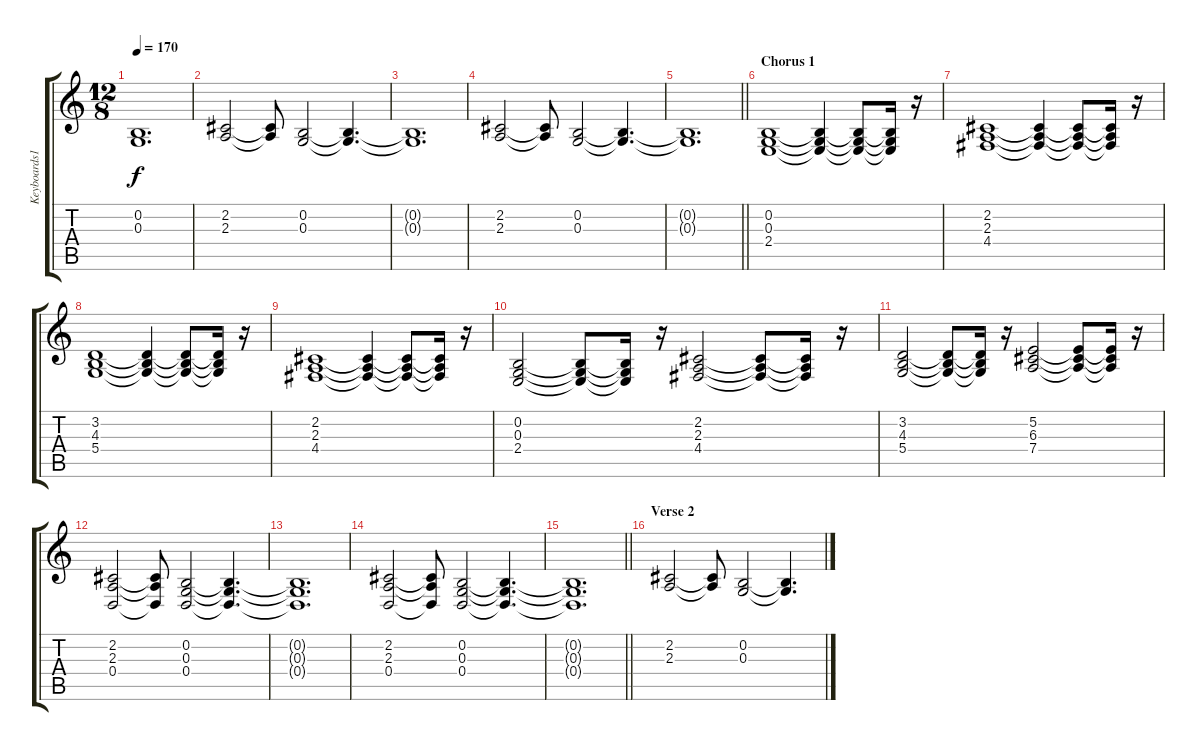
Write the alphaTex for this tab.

\track ("Keyboards1" "Keyboards1") {instrument lead8bassandlead}
\staff {score tabs}
\tuning (E4 B3 G3 D3 A2 E2) {hide}
\ts (12 8)
\tempo 170
\clef g2
\ks c
(0.2{t} 0.3{t}).1{d dy f} |
(2.2 2.3).2 (2.2{t} 2.3{t}).8 (0.2 0.3).2 (0.2{t} 0.3{t}).4{d} |
(0.2{t} 0.3{t}).1{d} |
(2.2 2.3).2 (2.2{t} 2.3{t}).8 (0.2 0.3).2 (0.2{t} 0.3{t}).4{d} |
\barLineRight lightlight
(0.2{t} 0.3{t}).1{d} |
\section ("" "Chorus 1")
(0.2 0.3 2.4).1 (0.2{t} 0.3{t} 2.4{t}).4 (0.2{t} 0.3{t} 2.4{t}).8 (0.2{t} 0.3{t} 2.4{t}).16 r.16 |
(2.2 2.3 4.4).1 (2.2{t} 2.3{t} 4.4{t}).4 (2.2{t} 2.3{t} 4.4{t}).8 (2.2{t} 2.3{t} 4.4{t}).16 r.16 |
(3.2 4.3 5.4).1 (3.2{t} 4.3{t} 5.4{t}).4 (3.2{t} 4.3{t} 5.4{t}).8 (3.2{t} 4.3{t} 5.4{t}).16 r.16 |
(2.2 2.3 4.4).1 (2.2{t} 2.3{t} 4.4{t}).4 (2.2{t} 2.3{t} 4.4{t}).8 (2.2{t} 2.3{t} 4.4{t}).16 r.16 |
(0.2 0.3 2.4).2 (0.2{t} 0.3{t} 2.4{t}).8 (0.2{t} 0.3{t} 2.4{t}).16 r.16 (2.2 2.3 4.4).2 (2.2{t} 2.3{t} 4.4{t}).8 (2.2{t} 2.3{t} 4.4{t}).16 r.16 |
(3.2 4.3 5.4).2 (3.2{t} 4.3{t} 5.4{t}).8 (3.2{t} 4.3{t} 5.4{t}).16 r.16 (5.2 6.3 7.4).2 (5.2{t} 6.3{t} 7.4{t}).8 (5.2{t} 6.3{t} 7.4{t}).16 r.16 |
(2.2 2.3 0.4).2 (2.2{t} 2.3{t} 0.4{t}).8 (0.2 0.3 0.4).2 (0.2{t} 0.3{t} 0.4{t}).4{d} |
(0.2{t} 0.3{t} 0.4{t}).1{d} |
(2.2 2.3 0.4).2 (2.2{t} 2.3{t} 0.4{t}).8 (0.2 0.3 0.4).2 (0.2{t} 0.3{t} 0.4{t}).4{d} |
\barLineRight lightlight
(0.2{t} 0.3{t} 0.4{t}).1{d} |
\section ("" "Verse 2")
(2.2 2.3).2 (2.2{t} 2.3{t}).8 (0.2 0.3).2 (0.2{t} 0.3{t}).4{d}
